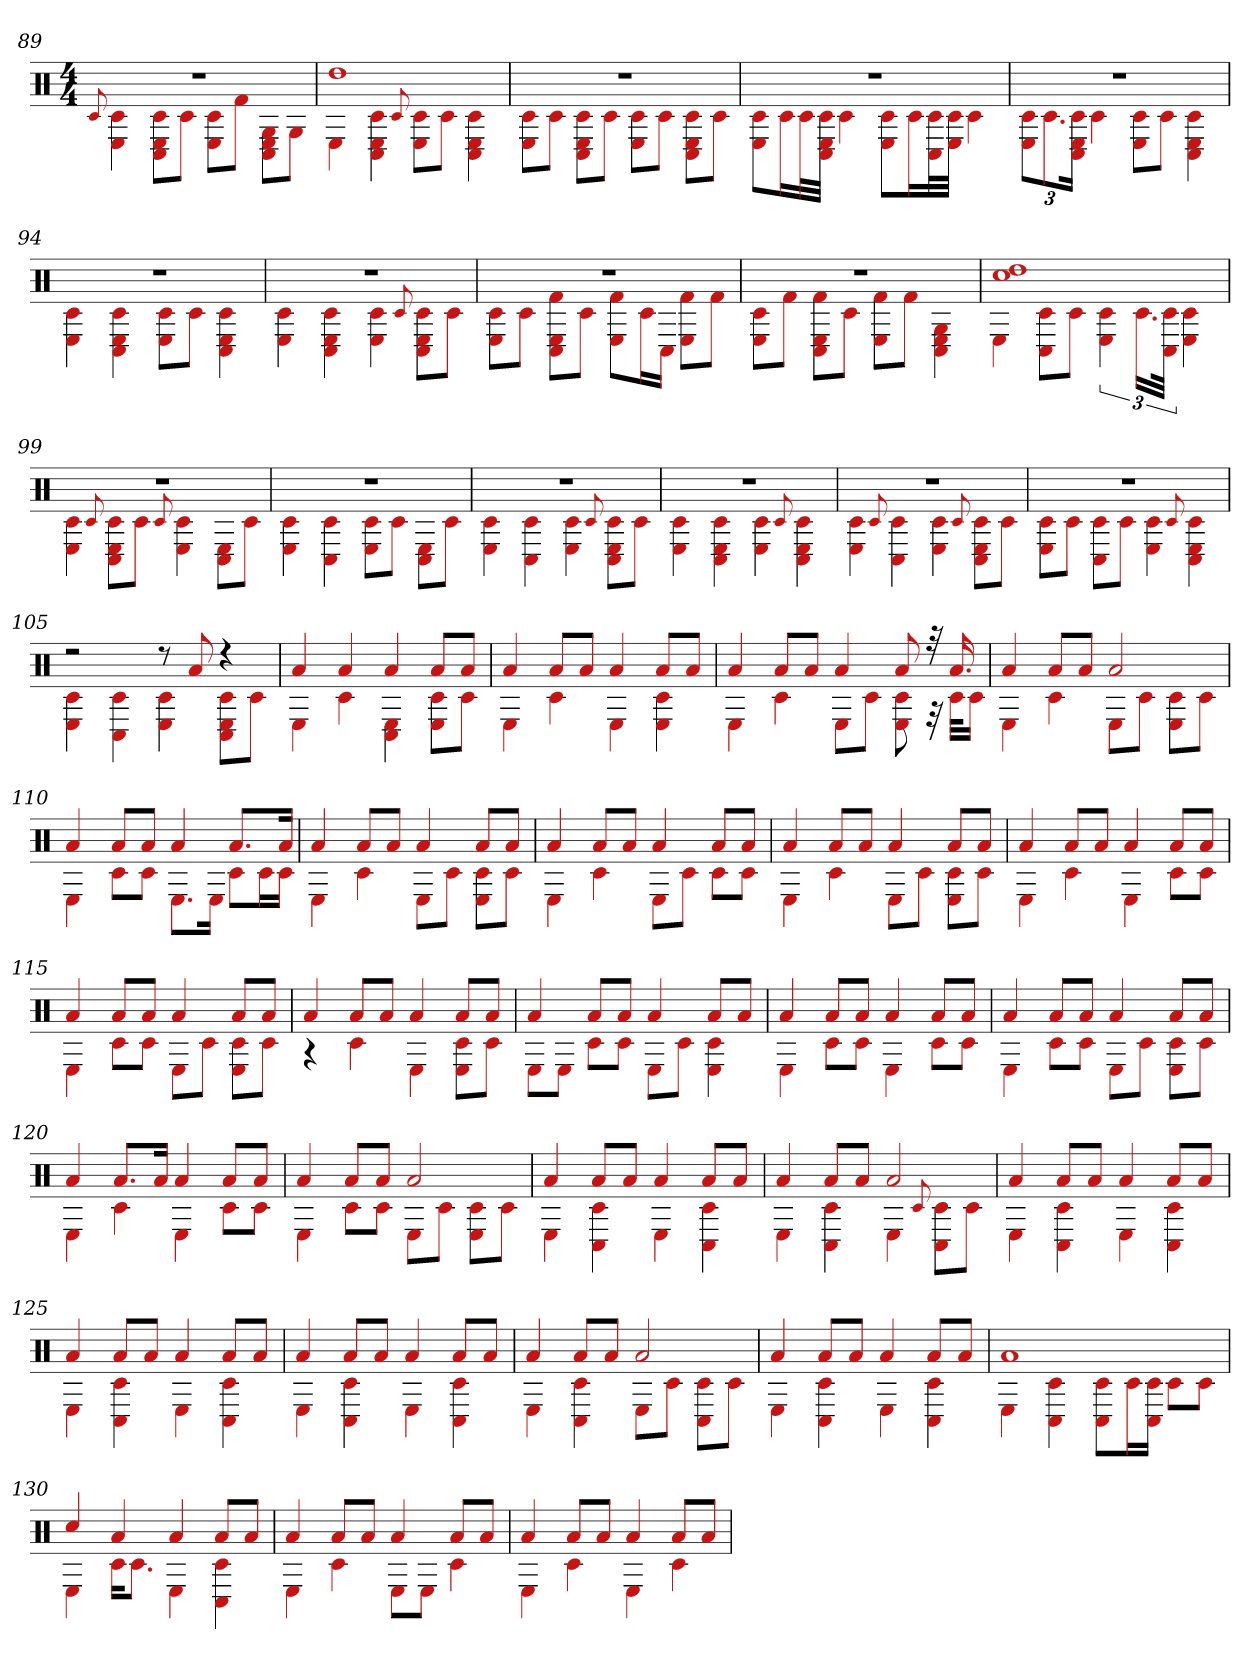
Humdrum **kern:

**kern
*part1
*staff1
*clefX
*k[]
*M4/4
=89
*^
.	8qqc#
1r	4c# 4E
.	8C# 8E 8c#L
.	8c#J
.	8E 8c#L
.	8f#J
.	8C# 8E 8GL
.	8GJ
=90	=90
1dd	4E
.	4C# 4c# 4E
.	8qqc#
.	8E 8c#L
.	8c#J
.	4C# 4c# 4E
=91	=91
1r	8E 8c#L
.	8c#J
.	8C# 8E 8c#L
.	8c#J
.	8c# 8EL
.	8c#J
.	8C# 8E 8c#L
.	8c#J
=92	=92
1r	8E 8c#L
.	16c#L
.	32c#L
.	32C# 32c# 32EJJJ
.	4c#
.	8c# 8EL
.	16c#L
.	32c# 32C#L
.	32E 32c#JJJ
.	4c#
=93	=93
1r	12c# 12EL
.	12.c#
.	24C# 24c# 24EJk
.	4c#
.	8E 8c#L
.	8c#J
.	4C# 4E 4c#
=94	=94
1r	4E 4c#
.	4C# 4E 4c#
.	8E 8c#L
.	8c#J
.	4C# 4E 4c#
=95	=95
1r	4c# 4E
.	4C# 4E 4c#
.	4c# 4E
.	8qqc#
.	8C# 8c# 8EL
.	8c#J
=96	=96
1r	8c# 8EL
.	8c#J
.	8C# 8f# 8EL
.	8c#J
.	8f# 8EL
.	16c#L
.	16C#JJ
.	8E 8f#L
.	8f#J
=97	=97
1r	8E 8c#L
.	8f#J
.	8C# 8E 8f#L
.	8c#J
.	8E 8f#L
.	8f#J
.	4C# 4G 4E
=98	=98
1cc# 1dd	4E
.	8c# 8C#L
.	8c#J
.	6c# 6E
.	24.c#LL
.	48C# 48c#JJk
.	4E 4c#
=99	=99
1r	4c# 4E
.	8qqc#
.	8C# 8c# 8EL
.	8c#J
.	8qqc#
.	4E 4c#
.	8C# 8EL
.	8c#J
=100	=100
1r	4E 4c#
.	4C# 4c#
.	8E 8c#L
.	8c#J
.	8C# 8EL
.	8c#J
=101	=101
1r	4E 4c#
.	4C# 4c#
.	4E 4c#
.	8qqc#
.	8C# 8E 8c#L
.	8c#J
=102	=102
1r	4E 4c#
.	4E 4C# 4c#
.	4E 4c#
.	8qqc#
.	4C# 4E 4c#
=103	=103
1r	4E 4c#
.	8qqc#
.	4C# 4c#
.	4E 4c#
.	8qqc#
.	8C# 8E 8c#L
.	8c#J
=104	=104
1r	8E 8c#L
.	8c#J
.	8C# 8c#L
.	8c#J
.	4E 4c#
.	8qqc#
.	4C# 4E 4c#
=105	=105
2r	4E 4c#
.	4C# 4c#
8r	4E 4c#
8a	.
4r	8C# 8c# 8EL
.	8c#J
=106	=106
4a	4E
4a	4c#
4a	4C# 4E
8aL	8E 8c#L
8aJ	8c#J
=107	=107
4a	4E
8aL	4c#
8aJ	.
4a	4E
8aL	4E 4c#
8aJ	.
=108	=108
4a	4E
8aL	4c#
8aJ	.
4a	8EL
.	8c#J
8a	8E 8c#
32r	32r
16.a	32c#KLL
.	16c#JJ
=109	=109
4a	4E
8aL	4c#
8aJ	.
2a	8EL
.	8c#J
.	8c# 8EL
.	8c#J
=110	=110
4a	4E
8aL	8c#L
8aJ	8c#J
4a	8.EL
.	16EJk
8.aL	8c#L
.	16c#L
16aJk	16c#JJ
=111	=111
4a	4E
8aL	4c#
8aJ	.
4a	8EL
.	8c#J
8aL	8E 8c#L
8aJ	8c#J
=112	=112
4a	4E
8aL	4c#
8aJ	.
4a	8EL
.	8c#J
8aL	8c#L
8aJ	8c#J
=113	=113
4a	4E
8aL	4c#
8aJ	.
4a	8EL
.	8c#J
8aL	8E 8c#L
8aJ	8c#J
=114	=114
4a	4E
8aL	4c#
8aJ	.
4a	4E
8aL	8c#L
8aJ	8c#J
=115	=115
4a	4E
8aL	8c#L
8aJ	8c#J
4a	8EL
.	8c#J
8aL	8E 8c#L
8aJ	8c#J
=116	=116
4a	4r
8aL	4c#
8aJ	.
4a	4E
8aL	8E 8c#L
8aJ	8c#J
=117	=117
4a	8EL
.	8EJ
8aL	8c#L
8aJ	8c#J
4a	8EL
.	8c#J
8aL	4E 4c#
8aJ	.
=118	=118
4a	4E
8aL	8c#L
8aJ	8c#J
4a	4E
8aL	8c#L
8aJ	8c#J
=119	=119
4a	4E
8aL	8c#L
8aJ	8c#J
4a	8EL
.	8c#J
8aL	8c# 8EL
8aJ	8c#J
=120	=120
4a	4E
8.aL	4c#
16aJk	.
4a	4E
8aL	8c#L
8aJ	8c#J
=121	=121
4a	4E
8aL	8c#L
8aJ	8c#J
2a	8EL
.	8c#J
.	8c# 8EL
.	8c#J
=122	=122
4a	4E
8aL	4C# 4c#
8aJ	.
4a	4E
8aL	4C# 4c#
8aJ	.
=123	=123
4a	4E
8aL	4C# 4c#
8aJ	.
2a	4E
.	8qqc#
.	8C# 8c#L
.	8c#J
=124	=124
4a	4E
8aL	4C# 4c#
8aJ	.
4a	4E
8aL	4C# 4c#
8aJ	.
=125	=125
4a	4E
8aL	4C# 4c#
8aJ	.
4a	4E
8aL	4C# 4c#
8aJ	.
=126	=126
4a	4E
8aL	4C# 4c#
8aJ	.
4a	4E
8aL	4C# 4c#
8aJ	.
=127	=127
4a	4E
8aL	4C# 4c#
8aJ	.
2a	8EL
.	8c#J
.	8C# 8c#L
.	8c#J
=128	=128
4a	4E
8aL	4C# 4c#
8aJ	.
4a	4E
8aL	4C# 4c#
8aJ	.
=129	=129
1a	4E
.	4C# 4c#
.	8C# 8c#L
.	16c#L
.	16c# 16C#JJ
.	8c#L
.	8c#J
=130	=130
4cc#	4E
4a	16c#KL
.	8.c#J
4a	4E
8aL	4C# 4c#
8aJ	.
=131	=131
4a	4E
8aL	4c#
8aJ	.
4a	8EL
.	8EJ
8aL	4c#
8aJ	.
=132	=132
4a	4E
8aL	4c#
8aJ	.
4a	4E
8aL	4c#
8aJ	.
*v	*v
=
*-
